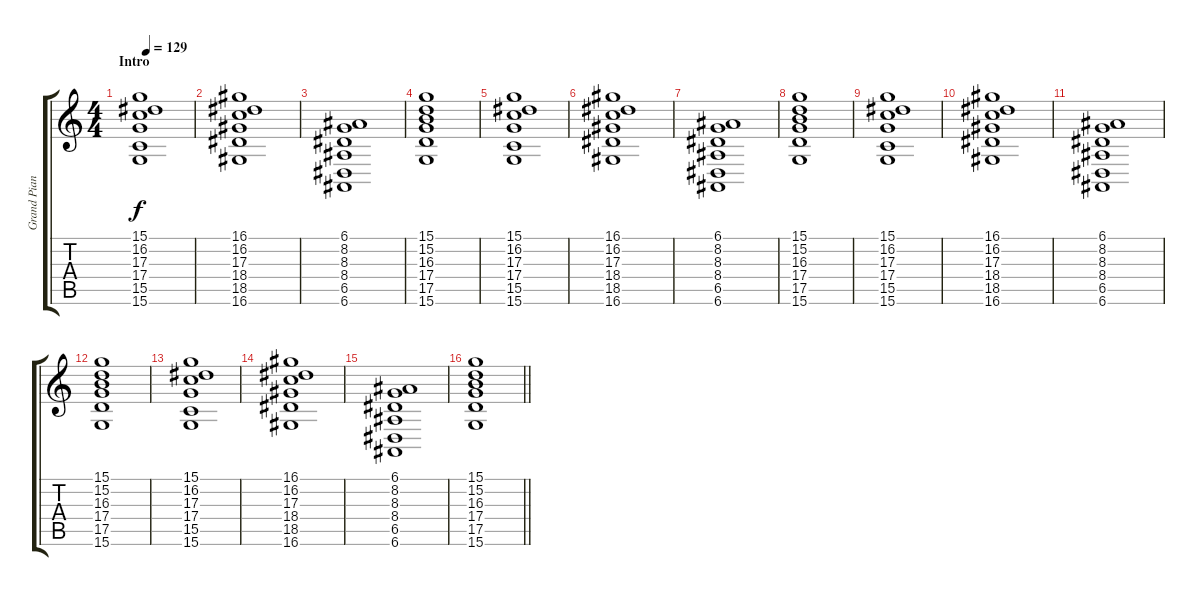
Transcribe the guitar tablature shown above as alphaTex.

\track ("Grand Piano" "Grand Pian") {instrument acousticgrandpiano}
\staff {score tabs}
\tuning (E4 B3 G3 D3 A2 E2) {hide}
\ts (4 4)
\section ("" "Intro")
\tempo 129
\clef g2
\ks c
(15.1 16.2 17.3 17.4 15.5 15.6).1{dy f instrument acousticgrandpiano} |
(16.1 16.2 17.3 18.4 18.5 16.6).1 |
(6.1 8.2 8.3 8.4 6.5 6.6).1 |
(15.1 15.2 16.3 17.4 17.5 15.6).1 |
(15.1 16.2 17.3 17.4 15.5 15.6).1 |
(16.1 16.2 17.3 18.4 18.5 16.6).1 |
(6.1 8.2 8.3 8.4 6.5 6.6).1 |
(15.1 15.2 16.3 17.4 17.5 15.6).1 |
(15.1 16.2 17.3 17.4 15.5 15.6).1 |
(16.1 16.2 17.3 18.4 18.5 16.6).1 |
(6.1 8.2 8.3 8.4 6.5 6.6).1 |
(15.1 15.2 16.3 17.4 17.5 15.6).1 |
(15.1 16.2 17.3 17.4 15.5 15.6).1 |
(16.1 16.2 17.3 18.4 18.5 16.6).1 |
(6.1 8.2 8.3 8.4 6.5 6.6).1 |
\barLineRight lightlight
(15.1 15.2 16.3 17.4 17.5 15.6).1
